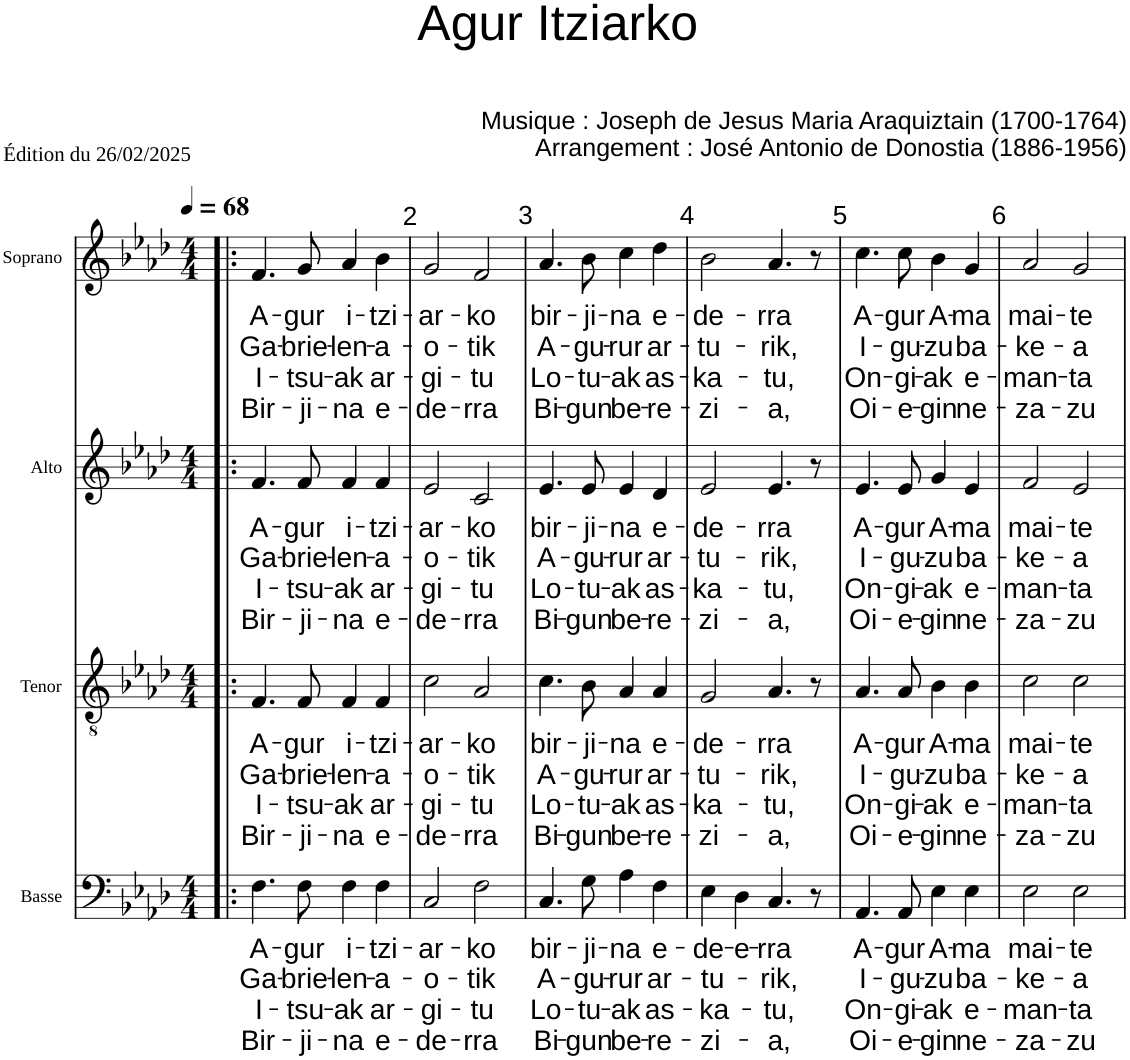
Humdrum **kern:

**kern	**text	**text	**text	**text	**kern	**text	**text	**text	**text	**kern	**text	**text	**text	**text	**kern	**text	**text	**text	**text
*part4	*part4	*part4	*part4	*part4	*part3	*part3	*part3	*part3	*part3	*part2	*part2	*part2	*part2	*part2	*part1	*part1	*part1	*part1	*part1
*staff4	*staff4	*staff4	*staff4	*staff4	*staff3	*staff3	*staff3	*staff3	*staff3	*staff2	*staff2	*staff2	*staff2	*staff2	*staff1	*staff1	*staff1	*staff1	*staff1
*I"Basse	*	*	*	*	*I"Tenor	*	*	*	*	*I"Alto	*	*	*	*	*I"Soprano	*	*	*	*
*I'B.	*	*	*	*	*I'T.	*	*	*	*	*I'A.	*	*	*	*	*I'S.	*	*	*	*
*clefF4	*	*	*	*	*clefGv2	*	*	*	*	*clefG2	*	*	*	*	*clefG2	*	*	*	*
*k[b-e-a-d-]	*	*	*	*	*k[b-e-a-d-]	*	*	*	*	*k[b-e-a-d-]	*	*	*	*	*k[b-e-a-d-]	*	*	*	*
*M4/4	*	*	*	*	*M4/4	*	*	*	*	*M4/4	*	*	*	*	*M4/4	*	*	*	*
*MM68	*	*	*	*	*MM68	*	*	*	*	*MM68	*	*	*	*	*MM68	*	*	*	*
=1!|:	=1!|:	=1!|:	=1!|:	=1!|:	=1!|:	=1!|:	=1!|:	=1!|:	=1!|:	=1!|:	=1!|:	=1!|:	=1!|:	=1!|:	=1!|:	=1!|:	=1!|:	=1!|:	=1!|:
!	!LO:LY:b	!LO:LY:b	!LO:LY:b	!LO:LY:b	!	!LO:LY:b	!LO:LY:b	!LO:LY:b	!LO:LY:b	!	!LO:LY:b	!LO:LY:b	!LO:LY:b	!LO:LY:b	!	!LO:LY:b	!LO:LY:b	!LO:LY:b	!LO:LY:b
4.F\	A-	Ga-	I-	Bir-	4.F/	A-	Ga-	I-	Bir-	4.f/	A-	Ga-	I-	Bir-	4.f/	A-	Ga-	I-	Bir-
!	!LO:LY:b	!LO:LY:b	!LO:LY:b	!LO:LY:b	!	!LO:LY:b	!LO:LY:b	!LO:LY:b	!LO:LY:b	!	!LO:LY:b	!LO:LY:b	!LO:LY:b	!LO:LY:b	!	!LO:LY:b	!LO:LY:b	!LO:LY:b	!LO:LY:b
8F\	-gur	-brie-	-tsu-	-ji-	8F/	-gur	-brie-	-tsu-	-ji-	8f/	-gur	-brie-	-tsu-	-ji-	8g/	-gur	-brie-	-tsu-	-ji-
!	!LO:LY:b	!LO:LY:b	!LO:LY:b	!LO:LY:b	!	!LO:LY:b	!LO:LY:b	!LO:LY:b	!LO:LY:b	!	!LO:LY:b	!LO:LY:b	!LO:LY:b	!LO:LY:b	!	!LO:LY:b	!LO:LY:b	!LO:LY:b	!LO:LY:b
4F\	i-	-len-	-ak	-na	4F/	i-	-len-	-ak	-na	4f/	i-	-len-	-ak	-na	4a-/	i-	-len-	-ak	-na
!	!LO:LY:b	!LO:LY:b	!LO:LY:b	!LO:LY:b	!	!LO:LY:b	!LO:LY:b	!LO:LY:b	!LO:LY:b	!	!LO:LY:b	!LO:LY:b	!LO:LY:b	!LO:LY:b	!	!LO:LY:b	!LO:LY:b	!LO:LY:b	!LO:LY:b
4F\	-tzi-	-a-	ar-	e-	4F/	-tzi-	-a-	ar-	e-	4f/	-tzi-	-a-	ar-	e-	4b-\	-tzi-	-a-	ar-	e-
=2	=2	=2	=2	=2	=2	=2	=2	=2	=2	=2	=2	=2	=2	=2	=2	=2	=2	=2	=2
!	!LO:LY:b	!LO:LY:b	!LO:LY:b	!LO:LY:b	!	!LO:LY:b	!LO:LY:b	!LO:LY:b	!LO:LY:b	!	!LO:LY:b	!LO:LY:b	!LO:LY:b	!LO:LY:b	!	!LO:LY:b	!LO:LY:b	!LO:LY:b	!LO:LY:b
2C/	-ar-	-o-	-gi-	-de-	2c\	-ar-	-o-	-gi-	-de-	2e-/	-ar-	-o-	-gi-	-de-	2g/	-ar-	-o-	-gi-	-de-
!	!LO:LY:b	!LO:LY:b	!LO:LY:b	!LO:LY:b	!	!LO:LY:b	!LO:LY:b	!LO:LY:b	!LO:LY:b	!	!LO:LY:b	!LO:LY:b	!LO:LY:b	!LO:LY:b	!	!LO:LY:b	!LO:LY:b	!LO:LY:b	!LO:LY:b
2F\	-ko	-tik	-tu	-rra	2A-/	-ko	-tik	-tu	-rra	2c/	-ko	-tik	-tu	-rra	2f/	-ko	-tik	-tu	-rra
=3	=3	=3	=3	=3	=3	=3	=3	=3	=3	=3	=3	=3	=3	=3	=3	=3	=3	=3	=3
!	!LO:LY:b	!LO:LY:b	!LO:LY:b	!LO:LY:b	!	!LO:LY:b	!LO:LY:b	!LO:LY:b	!LO:LY:b	!	!LO:LY:b	!LO:LY:b	!LO:LY:b	!LO:LY:b	!	!LO:LY:b	!LO:LY:b	!LO:LY:b	!LO:LY:b
4.C/	bir-	A-	Lo-	Bi-	4.c\	bir-	A-	Lo-	Bi-	4.e-/	bir-	A-	Lo-	Bi-	4.a-/	bir-	A-	Lo-	Bi-
!	!LO:LY:b	!LO:LY:b	!LO:LY:b	!LO:LY:b	!	!LO:LY:b	!LO:LY:b	!LO:LY:b	!LO:LY:b	!	!LO:LY:b	!LO:LY:b	!LO:LY:b	!LO:LY:b	!	!LO:LY:b	!LO:LY:b	!LO:LY:b	!LO:LY:b
8G\	-ji-	-gu-	-tu-	-gun	8B-\	-ji-	-gu-	-tu-	-gun	8e-/	-ji-	-gu-	-tu-	-gun	8b-\	-ji-	-gu-	-tu-	-gun
!	!LO:LY:b	!LO:LY:b	!LO:LY:b	!LO:LY:b	!	!LO:LY:b	!LO:LY:b	!LO:LY:b	!LO:LY:b	!	!LO:LY:b	!LO:LY:b	!LO:LY:b	!LO:LY:b	!	!LO:LY:b	!LO:LY:b	!LO:LY:b	!LO:LY:b
4A-\	-na	-rur	-ak	be-	4A-/	-na	-rur	-ak	be-	4e-/	-na	-rur	-ak	be-	4cc\	-na	-rur	-ak	be-
!	!LO:LY:b	!LO:LY:b	!LO:LY:b	!LO:LY:b	!	!LO:LY:b	!LO:LY:b	!LO:LY:b	!LO:LY:b	!	!LO:LY:b	!LO:LY:b	!LO:LY:b	!LO:LY:b	!	!LO:LY:b	!LO:LY:b	!LO:LY:b	!LO:LY:b
4F\	e-	ar-	as-	-re-	4A-/	e-	ar-	as-	-re-	4d-/	e-	ar-	as-	-re-	4dd-\	e-	ar-	as-	-re-
=4	=4	=4	=4	=4	=4	=4	=4	=4	=4	=4	=4	=4	=4	=4	=4	=4	=4	=4	=4
!	!LO:LY:b	!LO:LY:b	!LO:LY:b	!LO:LY:b	!	!LO:LY:b	!LO:LY:b	!LO:LY:b	!LO:LY:b	!	!LO:LY:b	!LO:LY:b	!LO:LY:b	!LO:LY:b	!	!LO:LY:b	!LO:LY:b	!LO:LY:b	!LO:LY:b
4E-\	-de-	-tu-	-ka-	-zi-	2G/	-de-	-tu-	-ka-	-zi-	2e-/	-de-	-tu-	-ka-	-zi-	2b-\	-de-	-tu-	-ka-	-zi-
!	!LO:LY:b	!	!	!	!	!	!	!	!	!	!	!	!	!	!	!	!	!	!
4D-\	-e-	.	.	.	.	.	.	.	.	.	.	.	.	.	.	.	.	.	.
!	!LO:LY:b	!LO:LY:b	!LO:LY:b	!LO:LY:b	!	!LO:LY:b	!LO:LY:b	!LO:LY:b	!LO:LY:b	!	!LO:LY:b	!LO:LY:b	!LO:LY:b	!LO:LY:b	!	!LO:LY:b	!LO:LY:b	!LO:LY:b	!LO:LY:b
4.C/	-rra	-rik,	-tu,	-a,	4.A-/	-rra	-rik,	-tu,	-a,	4.e-/	-rra	-rik,	-tu,	-a,	4.a-/	-rra	-rik,	-tu,	-a,
8r	.	.	.	.	8r	.	.	.	.	8r	.	.	.	.	8r	.	.	.	.
=5	=5	=5	=5	=5	=5	=5	=5	=5	=5	=5	=5	=5	=5	=5	=5	=5	=5	=5	=5
!	!LO:LY:b	!LO:LY:b	!LO:LY:b	!LO:LY:b	!	!LO:LY:b	!LO:LY:b	!LO:LY:b	!LO:LY:b	!	!LO:LY:b	!LO:LY:b	!LO:LY:b	!LO:LY:b	!	!LO:LY:b	!LO:LY:b	!LO:LY:b	!LO:LY:b
4.AA-/	A-	I-	On-	Oi-	4.A-/	A-	I-	On-	Oi-	4.e-/	A-	I-	On-	Oi-	4.cc\	A-	I-	On-	Oi-
!	!LO:LY:b	!LO:LY:b	!LO:LY:b	!LO:LY:b	!	!LO:LY:b	!LO:LY:b	!LO:LY:b	!LO:LY:b	!	!LO:LY:b	!LO:LY:b	!LO:LY:b	!LO:LY:b	!	!LO:LY:b	!LO:LY:b	!LO:LY:b	!LO:LY:b
8AA-/	-gur	-gu-	-gi-	-e-	8A-/	-gur	-gu-	-gi-	-e-	8e-/	-gur	-gu-	-gi-	-e-	8cc\	-gur	-gu-	-gi-	-e-
!	!LO:LY:b	!LO:LY:b	!LO:LY:b	!LO:LY:b	!	!LO:LY:b	!LO:LY:b	!LO:LY:b	!LO:LY:b	!	!LO:LY:b	!LO:LY:b	!LO:LY:b	!LO:LY:b	!	!LO:LY:b	!LO:LY:b	!LO:LY:b	!LO:LY:b
4E-\	A-	-zu	-ak	-gin	4B-\	A-	-zu	-ak	-gin	4g/	A-	-zu	-ak	-gin	4b-\	A-	-zu	-ak	-gin
!	!LO:LY:b	!LO:LY:b	!LO:LY:b	!LO:LY:b	!	!LO:LY:b	!LO:LY:b	!LO:LY:b	!LO:LY:b	!	!LO:LY:b	!LO:LY:b	!LO:LY:b	!LO:LY:b	!	!LO:LY:b	!LO:LY:b	!LO:LY:b	!LO:LY:b
4E-\	-ma	ba-	e-	ne-	4B-\	-ma	ba-	e-	ne-	4e-/	-ma	ba-	e-	ne-	4g/	-ma	ba-	e-	ne-
=6	=6	=6	=6	=6	=6	=6	=6	=6	=6	=6	=6	=6	=6	=6	=6	=6	=6	=6	=6
!	!LO:LY:b	!LO:LY:b	!LO:LY:b	!LO:LY:b	!	!LO:LY:b	!LO:LY:b	!LO:LY:b	!LO:LY:b	!	!LO:LY:b	!LO:LY:b	!LO:LY:b	!LO:LY:b	!	!LO:LY:b	!LO:LY:b	!LO:LY:b	!LO:LY:b
2E-\	mai-	-ke-	-man-	-za-	2c\	mai-	-ke-	-man-	-za-	2f/	mai-	-ke-	-man-	-za-	2a-/	mai-	-ke-	-man-	-za-
!	!LO:LY:b	!LO:LY:b	!LO:LY:b	!LO:LY:b	!	!LO:LY:b	!LO:LY:b	!LO:LY:b	!LO:LY:b	!	!LO:LY:b	!LO:LY:b	!LO:LY:b	!LO:LY:b	!	!LO:LY:b	!LO:LY:b	!LO:LY:b	!LO:LY:b
2E-\	-te	-a	-ta	-zu	2c\	-te	-a	-ta	-zu	2e-/	-te	-a	-ta	-zu	2g/	-te	-a	-ta	-zu
=	=	=	=	=	=	=	=	=	=	=	=	=	=	=	=	=	=	=	=
*-	*-	*-	*-	*-	*-	*-	*-	*-	*-	*-	*-	*-	*-	*-	*-	*-	*-	*-	*-
